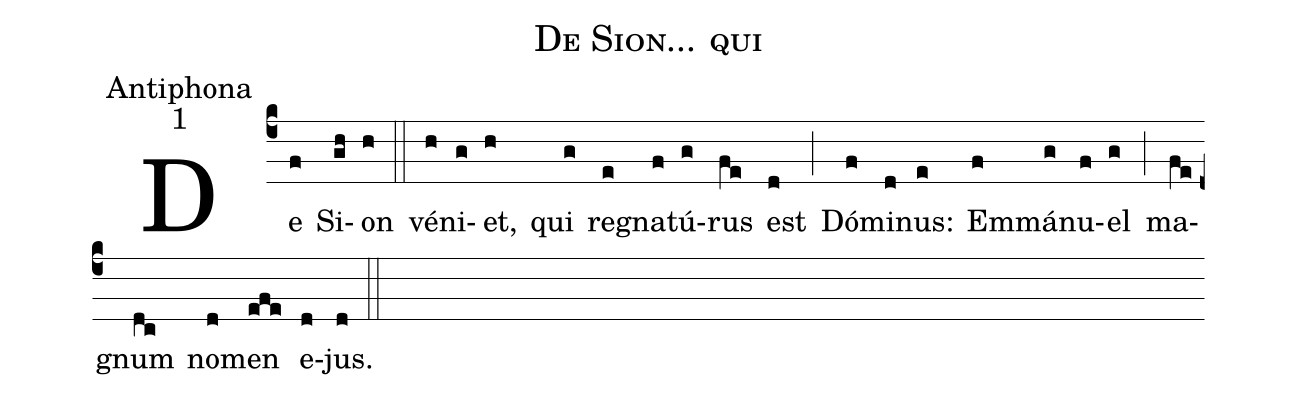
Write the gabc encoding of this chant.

name:De Sion... qui;
office-part:Antiphona;
mode:1;
%%
(c4) De(f) Si(gh)on(h) (::)
vé(h)ni(g)et,(h) qui(g) re(e)gna(f)tú(g)rus(fe) est(d) (;) Dó(f)mi(d)nus:(e) Em(f)má(g)nu(f)el(g) (;) ma(fe)gnum(dc) no(d)men(efe) e(d)jus.(d) (::)
